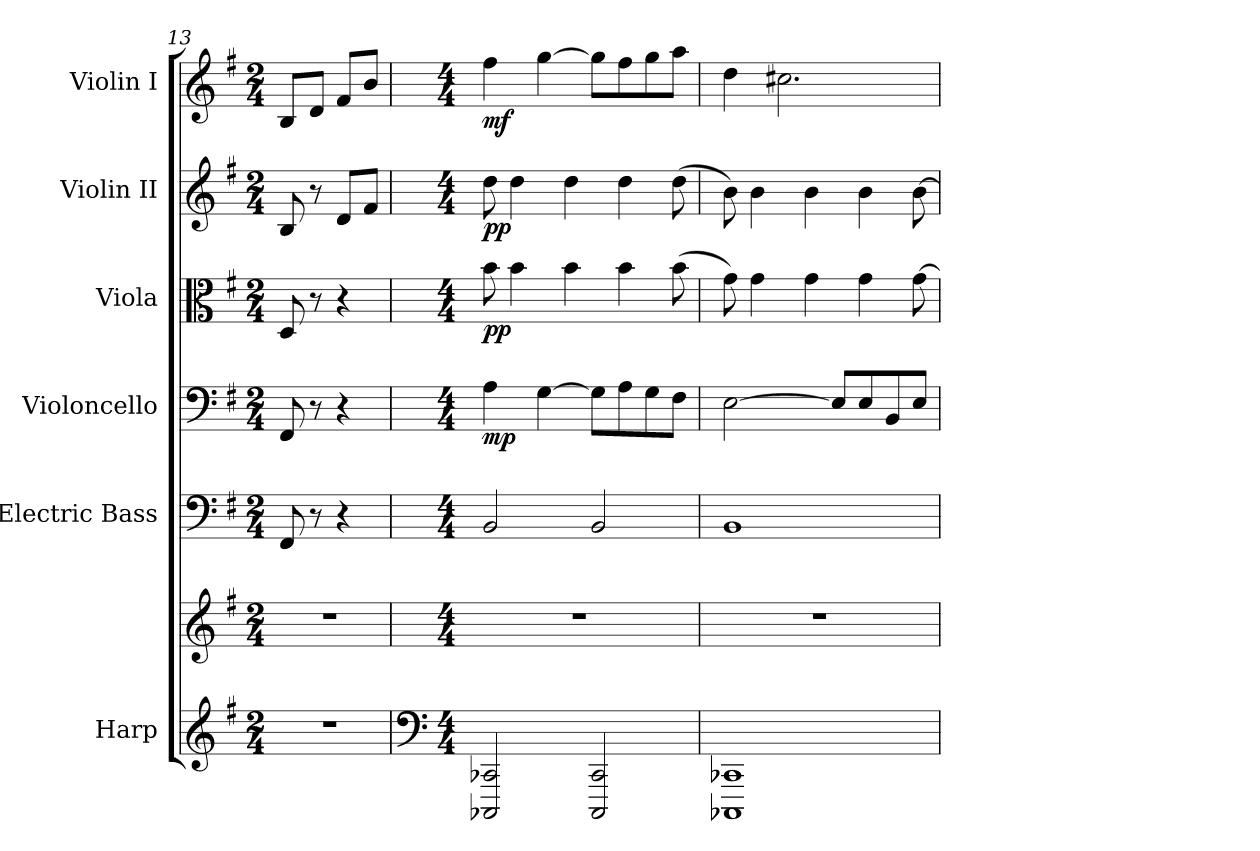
**kern	**kern	**kern	**kern	**dynam	**kern	**dynam	**kern	**dynam	**kern	**dynam
*part6	*part6	*part5	*part4	*part4	*part3	*part3	*part2	*part2	*part1	*part1
*staff7	*staff6	*staff5	*staff4	*staff4	*staff3	*staff3	*staff2	*staff2	*staff1	*staff1
*I"Harp	*	*I"Electric Bass	*I"Violoncello	*	*I"Viola	*	*I"Violin II	*	*I"Violin I	*
*I'Hrp.	*	*	*I'Vc.	*	*I'Vla.	*	*I'Vln. II	*	*I'Vln. I	*
*clefG2	*clefG2	*clefF4	*clefF4	*	*clefC3	*	*clefG2	*	*clefG2	*
*	*	*ITrd7c12	*	*	*	*	*	*	*	*
*k[f#]	*k[f#]	*k[f#]	*k[f#]	*	*k[f#]	*	*k[f#]	*	*k[f#]	*
*M2/4	*M2/4	*M2/4	*M2/4	*	*M2/4	*	*M2/4	*	*M2/4	*
=13	=13	=13	=13	=13	=13	=13	=13	=13	=13	=13
2r	2r	8FFF#/	8FF#/	.	8D/	.	8B/	.	8B/L	.
.	.	8r	8r	.	8r	.	8r	.	8d/J	.
.	.	4r	4r	.	4r	.	8d/L	.	8f#/L	.
.	.	.	.	.	.	.	8f#/J	.	8b/J	.
!!LO:PB:g=z
=14	=14	=14	=14	=14	=14	=14	=14	=14	=14	=14
*clefF4	*	*	*	*	*	*	*	*	*	*
*M4/4	*M4/4	*M4/4	*M4/4	*	*M4/4	*	*M4/4	*	*M4/4	*
!	!	!	!	!LO:DY:b	!	!LO:DY:b	!	!LO:DY:b	!	!LO:DY:b
2CCC-X/ 2CC-X/	1r	2BBB/	4A\	mp	8b\	pp	8dd\	pp	4ff#\	mf
.	.	.	.	.	4b\	.	4dd\	.	.	.
.	.	.	[4G\	.	.	.	.	.	[4gg\	.
.	.	.	.	.	4b\	.	4dd\	.	.	.
2CCC-/ 2CC-/	.	2BBB/	8G\L]	.	.	.	.	.	8gg\L]	.
.	.	.	8A\	.	4b\	.	4dd\	.	8ff#\	.
.	.	.	8G\	.	.	.	.	.	8gg\	.
.	.	.	8F#\J	.	(>8b\	.	(>8dd\	.	8aa\J	.
=15	=15	=15	=15	=15	=15	=15	=15	=15	=15	=15
1CCC-X 1CC-X	1r	1BBB	[2E\	.	8g\)	.	8b\)	.	4dd\	.
.	.	.	.	.	4g\	.	4b\	.	.	.
.	.	.	.	.	.	.	.	.	2.cc#X\	.
.	.	.	.	.	4g\	.	4b\	.	.	.
.	.	.	8E/L]	.	.	.	.	.	.	.
.	.	.	8E/	.	4g\	.	4b\	.	.	.
.	.	.	8BB/	.	.	.	.	.	.	.
.	.	.	8E/J	.	[8g\	.	[8b\	.	.	.
=	=	=	=	=	=	=	=	=	=	=
*-	*-	*-	*-	*-	*-	*-	*-	*-	*-	*-
